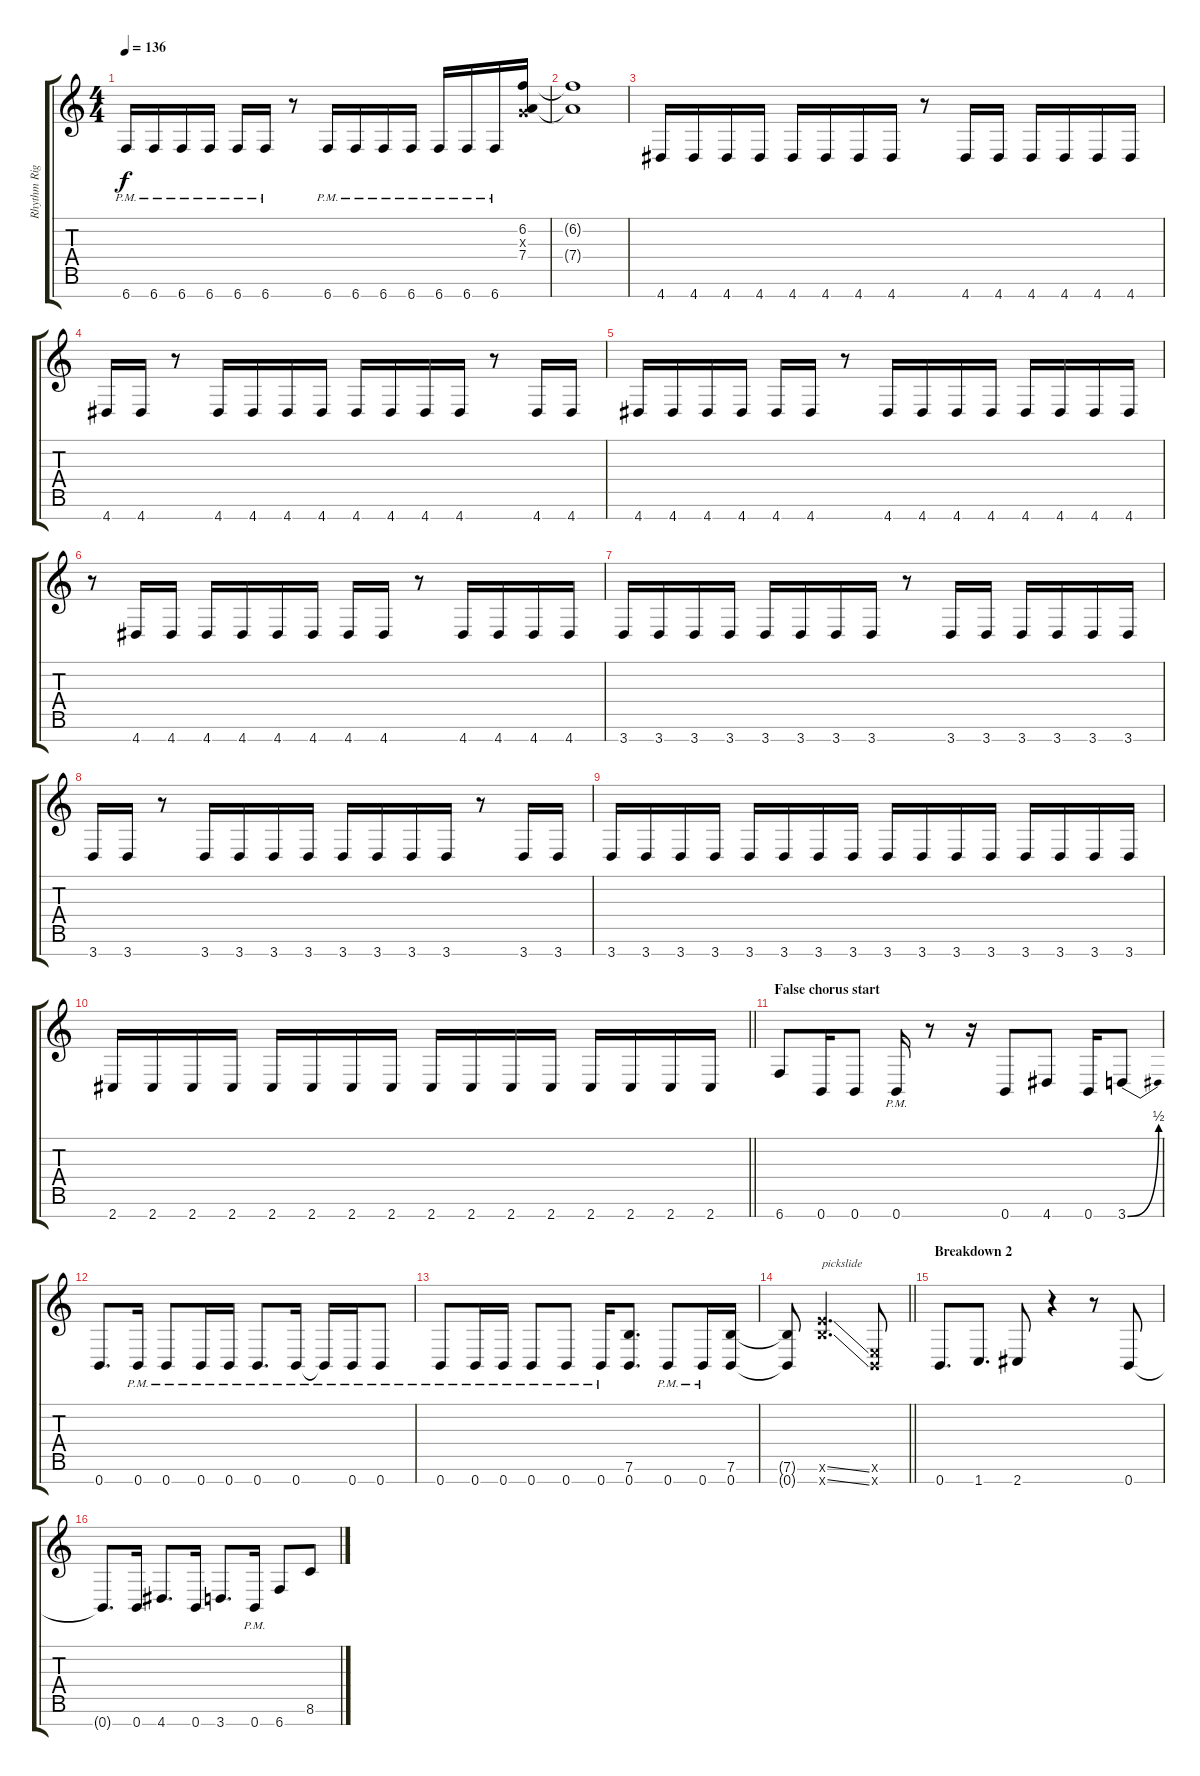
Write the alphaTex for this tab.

\track ("Rhythm Right" "Rhythm Rig") {instrument distortionguitar}
\staff {score tabs}
\tuning (E4 B3 G3 D3 A2 E2 B1) {hide}
\ts (4 4)
\tempo 136
\clef g2
\ks c
6.7{pm}.16{dy f} 6.7{pm}.16 6.7{pm}.16 6.7{pm}.16 6.7{pm}.16 6.7{pm}.16 r.8 6.7{pm}.16 6.7{pm}.16 6.7{pm}.16 6.7{pm}.16 6.7{pm}.16 6.7{pm}.16 6.7{pm}.16 (6.2 0.3{x} 7.4).16 |
(6.2{t} 7.4{t}).1 |
4.7.16 4.7.16 4.7.16 4.7.16 4.7.16 4.7.16 4.7.16 4.7.16 r.8 4.7.16 4.7.16 4.7.16 4.7.16 4.7.16 4.7.16 |
4.7.16 4.7.16 r.8 4.7.16 4.7.16 4.7.16 4.7.16 4.7.16 4.7.16 4.7.16 4.7.16 r.8 4.7.16 4.7.16 |
4.7.16 4.7.16 4.7.16 4.7.16 4.7.16 4.7.16 r.8 4.7.16 4.7.16 4.7.16 4.7.16 4.7.16 4.7.16 4.7.16 4.7.16 |
r.8 4.7.16 4.7.16 4.7.16 4.7.16 4.7.16 4.7.16 4.7.16 4.7.16 r.8 4.7.16 4.7.16 4.7.16 4.7.16 |
3.7.16 3.7.16 3.7.16 3.7.16 3.7.16 3.7.16 3.7.16 3.7.16 r.8 3.7.16 3.7.16 3.7.16 3.7.16 3.7.16 3.7.16 |
3.7.16 3.7.16 r.8 3.7.16 3.7.16 3.7.16 3.7.16 3.7.16 3.7.16 3.7.16 3.7.16 r.8 3.7.16 3.7.16 |
3.7.16 3.7.16 3.7.16 3.7.16 3.7.16 3.7.16 3.7.16 3.7.16 3.7.16 3.7.16 3.7.16 3.7.16 3.7.16 3.7.16 3.7.16 3.7.16 |
\barLineRight lightlight
2.7.16 2.7.16 2.7.16 2.7.16 2.7.16 2.7.16 2.7.16 2.7.16 2.7.16 2.7.16 2.7.16 2.7.16 2.7.16 2.7.16 2.7.16 2.7.16 |
\section ("" "False chorus start")
6.7.8 0.7.16 0.7.8 0.7{pm}.16 r.8 r.16 0.7.8 4.7.8 0.7.16 3.7{be (bend 0 0 60 2)}.8 |
0.7.8{d} 0.7{pm}.16 0.7{pm}.8 0.7{pm}.16 0.7{pm}.16 0.7{pm}.8{d} 0.7{pm}.16 0.7{pm t}.16 0.7{pm}.16 0.7{pm}.8 |
0.7{pm}.8 0.7{pm}.16 0.7{pm}.16 0.7{pm}.8 0.7{pm}.8 0.7{pm}.16 (7.6 0.7).8{d} 0.7{pm}.8 0.7{pm}.16 (7.6 0.7).16 |
\barLineRight lightlight
(7.6{t} 0.7{t}).8 (12.6{ss x} 12.7{ss x}).2{d txt "pickslide"} (0.6{x} 0.7{x}).8 |
\section ("" "Breakdown 2")
0.7.8{d} 1.7.8{d} 2.7.8 r.4 r.8 0.7.8 |
0.7{t}.8{d} 0.7.16 4.7.8{d} 0.7.16 3.7.8{d} 0.7{pm}.16 6.7.8 8.6.8
